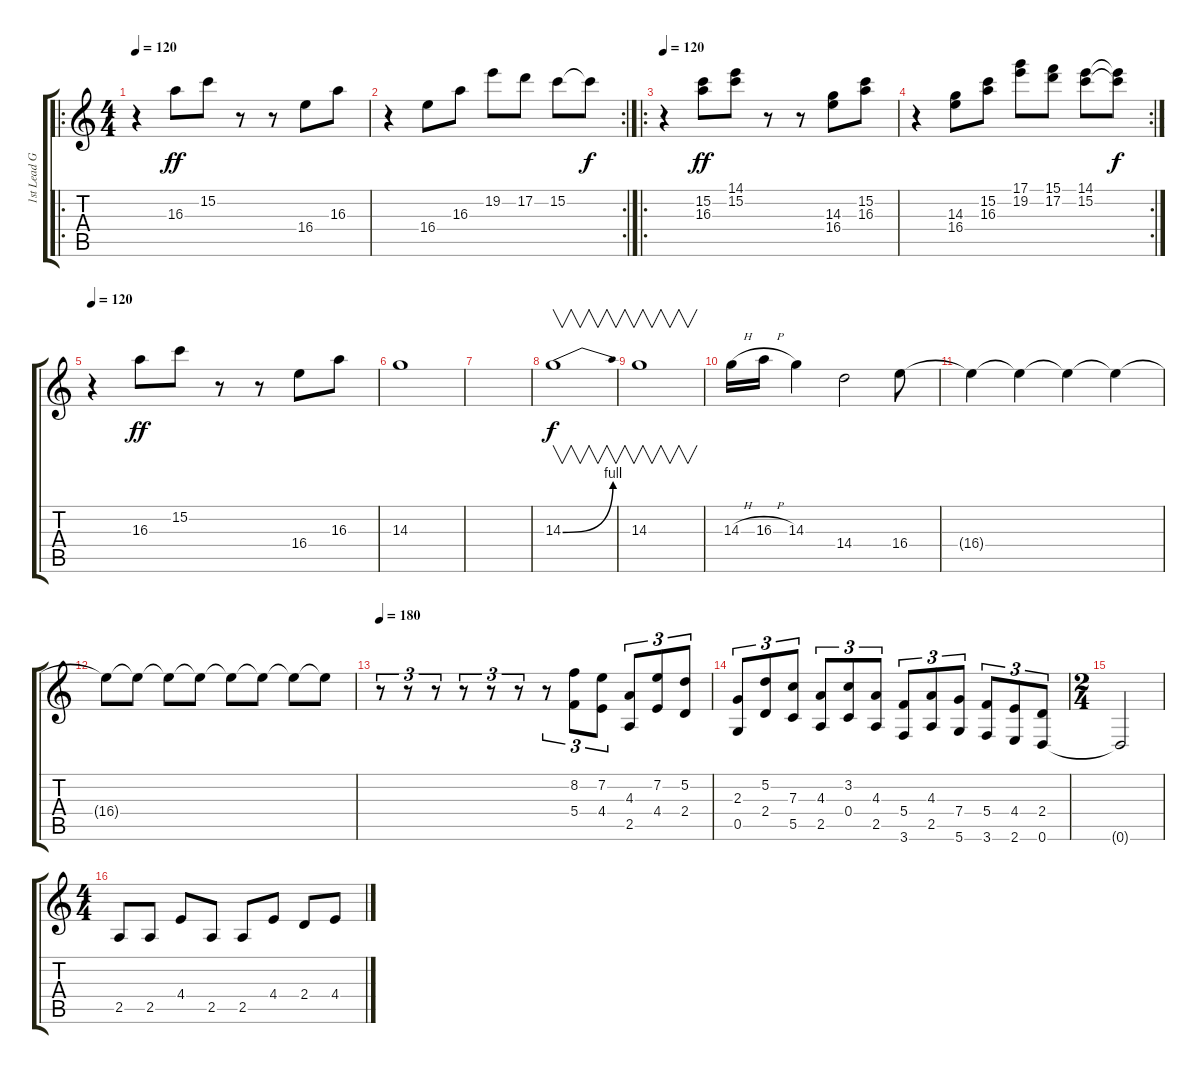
\track ("1st Lead Guitar" "1st Lead G") {instrument distortionguitar}
\staff {score tabs}
\tuning (D4 A3 F3 C3 G2 D2) {hide}
\ro
\ts (4 4)
\tempo 120
\clef g2
\ks c
r.4{dy ff} 16.3.8 15.2.8 r.8 r.8 16.4.8 16.3.8 |
\rc 2
r.4 16.4.8 16.3.8 19.2.8 17.2.8 15.2.8 15.2{t}.8{dy f} |
\ro
\tempo 120
r.4 (15.2 16.3).8{dy ff} (14.1 15.2).8 r.8 r.8 (14.3 16.4).8 (15.2 16.3).8 |
\rc 2
r.4 (14.3 16.4).8 (15.2 16.3).8 (17.1 19.2).8 (15.1 17.2).8 (14.1 15.2).8 (14.1{t} 15.2{t}).8{dy f} |
\tempo 120
r.4 16.3.8{dy ff} 15.2.8 r.8 r.8 16.4.8 16.3.8 |
14.3.1 |
|
14.3{be (bend 0 0 60 4)}.1{v dy f} |
14.3.1{v} |
14.3{h}.16 16.3{h}.16 14.3.4 14.4.2 16.4.8 |
16.4{t}.4 16.4{t}.4 16.4{t}.4 16.4{t}.4 |
16.4{t}.8 16.4{t}.8 16.4{t}.8 16.4{t}.8 16.4{t}.8 16.4{t}.8 16.4{t}.8 16.4{t}.8 |
\tempo 180
r.8{tu (3 2)} r.8{tu (3 2)} r.8{tu (3 2)} r.8{tu (3 2)} r.8{tu (3 2)} r.8{tu (3 2)} r.8{tu (3 2)} (8.2 5.4).8{tu (3 2)} (7.2 4.4).8{tu (3 2)} (4.3 2.5).8{tu (3 2)} (7.2 4.4).8{tu (3 2)} (5.2 2.4).8{tu (3 2)} |
(2.3 0.5).8{tu (3 2)} (5.2 2.4).8{tu (3 2)} (7.3 5.5).8{tu (3 2)} (4.3 2.5).8{tu (3 2)} (3.2 0.4).8{tu (3 2)} (4.3 2.5).8{tu (3 2)} (5.4 3.6).8{tu (3 2)} (4.3 2.5).8{tu (3 2)} (7.4 5.6).8{tu (3 2)} (5.4 3.6).8{tu (3 2)} (4.4 2.6).8{tu (3 2)} (2.4 0.6).8{tu (3 2)} |
\ts (2 4)
0.6{t}.2 |
\ts (4 4)
2.5.8 2.5.8 4.4.8 2.5.8 2.5.8 4.4.8 2.4.8 4.4.8
